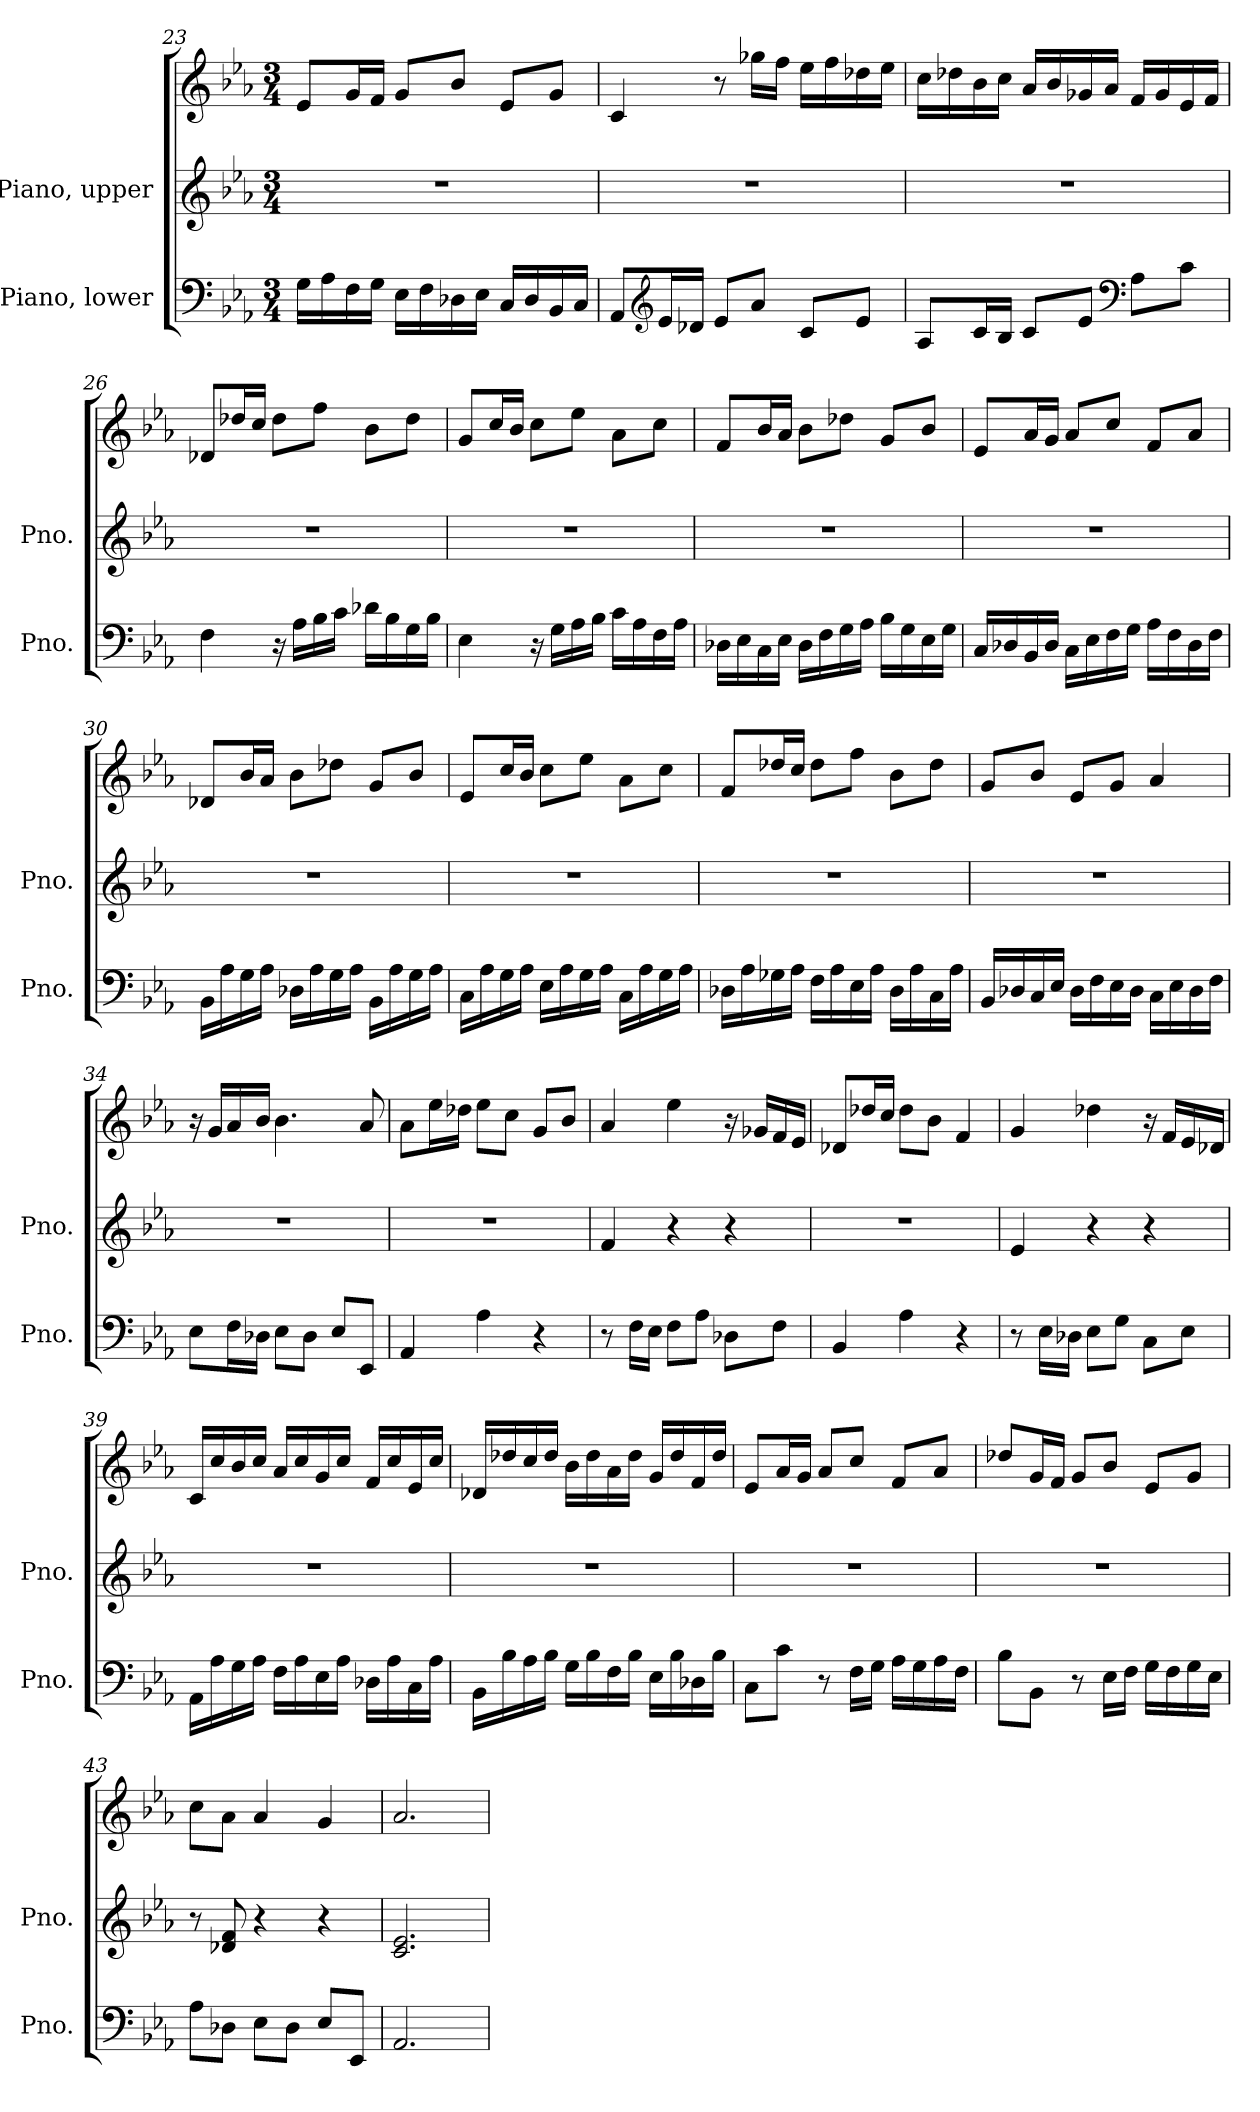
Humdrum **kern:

**kern	**kern	**kern
*part2	*part1	*part1
*staff3	*staff2	*staff1
*I"Piano, lower	*I"Piano, upper	*
*I'Pno.	*I'Pno.	*
*clefF4	*clefG2	*clefG2
*k[b-e-a-]	*k[b-e-a-]	*k[b-e-a-]
*M3/4	*M3/4	*M3/4
=23	=23	=23
16G\LL	2.r	8e-/L
16A-\	.	.
16F\	.	16g/L
16G\JJ	.	16f/JJ
16E-\LL	.	8g/L
16F\	.	.
16D-X\	.	8b-/J
16E-\JJ	.	.
16C/LL	.	8e-/L
16D-/	.	.
16BB-/	.	8g/J
16C/JJ	.	.
!!LO:LB:g=z
=24	=24	=24
8AA-/L	2.r	4c/
*clefG2	*	*
16e-/L	.	.
16d-X/JJ	.	.
8e-/L	.	8r
8a-/J	.	16gg-X\LL
.	.	16ff\JJ
8c/L	.	16ee-\LL
.	.	16ff\
8e-/J	.	16dd-X\
.	.	16ee-\JJ
=25	=25	=25
8A-/L	2.r	16cc\LL
.	.	16dd-X\
16c/L	.	16b-\
16B-/JJ	.	16cc\JJ
8c/L	.	16a-/LL
.	.	16b-/
8e-/J	.	16g-X/
.	.	16a-/JJ
*clefF4	*	*
8A-\L	.	16f/LL
.	.	16g-/
8c\J	.	16e-/
.	.	16f/JJ
=26	=26	=26
4F\	2.r	8d-X/L
.	.	16dd-X/L
.	.	16cc/JJ
16r	.	8dd-\L
16A-\LL	.	.
16B-\	.	8ff\J
16c\JJ	.	.
16d-X\LL	.	8b-\L
16B-\	.	.
16G\	.	8dd-\J
16B-\JJ	.	.
!!LO:PB:g=z
=27	=27	=27
4E-\	2.r	8g/L
.	.	16cc/L
.	.	16b-/JJ
16r	.	8cc\L
16G\LL	.	.
16A-\	.	8ee-\J
16B-\JJ	.	.
16c\LL	.	8a-\L
16A-\	.	.
16F\	.	8cc\J
16A-\JJ	.	.
=28	=28	=28
16D-X\LL	2.r	8f/L
16E-\	.	.
16C\	.	16b-/L
16E-\JJ	.	16a-/JJ
16D-\LL	.	8b-\L
16F\	.	.
16G\	.	8dd-X\J
16A-\JJ	.	.
16B-\LL	.	8g/L
16G\	.	.
16E-\	.	8b-/J
16G\JJ	.	.
=29	=29	=29
16C/LL	2.r	8e-/L
16D-X/	.	.
16BB-/	.	16a-/L
16D-/JJ	.	16g/JJ
16C\LL	.	8a-/L
16E-\	.	.
16F\	.	8cc/J
16G\JJ	.	.
16A-\LL	.	8f/L
16F\	.	.
16D-\	.	8a-/J
16F\JJ	.	.
!!LO:LB:g=z
=30	=30	=30
16BB-\LL	2.r	8d-X/L
16A-\	.	.
16G\	.	16b-/L
16A-\JJ	.	16a-/JJ
16D-X\LL	.	8b-\L
16A-\	.	.
16G\	.	8dd-X\J
16A-\JJ	.	.
16BB-\LL	.	8g/L
16A-\	.	.
16G\	.	8b-/J
16A-\JJ	.	.
=31	=31	=31
16C\LL	2.r	8e-/L
16A-\	.	.
16G\	.	16cc/L
16A-\JJ	.	16b-/JJ
16E-\LL	.	8cc\L
16A-\	.	.
16G\	.	8ee-\J
16A-\JJ	.	.
16C\LL	.	8a-\L
16A-\	.	.
16G\	.	8cc\J
16A-\JJ	.	.
=32	=32	=32
16D-X\LL	2.r	8f/L
16A-\	.	.
16G-X\	.	16dd-X/L
16A-\JJ	.	16cc/JJ
16F\LL	.	8dd-\L
16A-\	.	.
16E-\	.	8ff\J
16A-\JJ	.	.
16D-\LL	.	8b-\L
16A-\	.	.
16C\	.	8dd-\J
16A-\JJ	.	.
!!LO:LB:g=z
=33	=33	=33
16BB-/LL	2.r	8g/L
16D-X/	.	.
16C/	.	8b-/J
16E-/JJ	.	.
16D-\LL	.	8e-/L
16F\	.	.
16E-\	.	8g/J
16D-\JJ	.	.
16C\LL	.	4a-/
16E-\	.	.
16D-\	.	.
16F\JJ	.	.
=34	=34	=34
8E-\L	2.r	16r
.	.	16g/LL
16F\L	.	16a-/
16D-X\JJ	.	16b-/JJ
8E-\L	.	4.b-\
8D-\J	.	.
8E-/L	.	.
8EE-/J	.	8a-/
=35	=35	=35
4AA-/	2.r	8a-\L
.	.	16ee-\L
.	.	16dd-X\JJ
4A-\	.	8ee-\L
.	.	8cc\J
4r	.	8g/L
.	.	8b-/J
=36	=36	=36
8r	4f/	4a-/
16F\LL	.	.
16E-\JJ	.	.
8F\L	4r	4ee-\
8A-\J	.	.
8D-X\L	4r	16r
.	.	16g-X/LL
8F\J	.	16f/
.	.	16e-/JJ
!!LO:LB:g=z
=37	=37	=37
4BB-/	2.r	8d-X/L
.	.	16dd-X/L
.	.	16cc/JJ
4A-\	.	8dd-\L
.	.	8b-\J
4r	.	4f/
=38	=38	=38
8r	4e-/	4g/
16E-\LL	.	.
16D-X\JJ	.	.
8E-\L	4r	4dd-X\
8G\J	.	.
8C\L	4r	16r
.	.	16f/LL
8E-\J	.	16e-/
.	.	16d-X/JJ
=39	=39	=39
16AA-\LL	2.r	16c/LL
16A-\	.	16cc/
16G\	.	16b-/
16A-\JJ	.	16cc/JJ
16F\LL	.	16a-/LL
16A-\	.	16cc/
16E-\	.	16g/
16A-\JJ	.	16cc/JJ
16D-X\LL	.	16f/LL
16A-\	.	16cc/
16C\	.	16e-/
16A-\JJ	.	16cc/JJ
!!LO:PB:g=z
=40	=40	=40
16BB-\LL	2.r	16d-X/LL
16B-\	.	16dd-X/
16A-\	.	16cc/
16B-\JJ	.	16dd-/JJ
16G\LL	.	16b-\LL
16B-\	.	16dd-\
16F\	.	16a-\
16B-\JJ	.	16dd-\JJ
16E-\LL	.	16g/LL
16B-\	.	16dd-/
16D-X\	.	16f/
16B-\JJ	.	16dd-/JJ
=41	=41	=41
8C\L	2.r	8e-/L
8c\J	.	16a-/L
.	.	16g/JJ
8r	.	8a-/L
16F\LL	.	8cc/J
16G\JJ	.	.
16A-\LL	.	8f/L
16G\	.	.
16A-\	.	8a-/J
16F\JJ	.	.
=42	=42	=42
8B-\L	2.r	8dd-X/L
8BB-\J	.	16g/L
.	.	16f/JJ
8r	.	8g/L
16E-\LL	.	8b-/J
16F\JJ	.	.
16G\LL	.	8e-/L
16F\	.	.
16G\	.	8g/J
16E-\JJ	.	.
!!LO:LB:g=z
=43	=43	=43
8A-\L	8r	8cc\L
8D-X\J	8d-X/ 8f/	8a-\J
8E-\L	4r	4a-/
8D-\J	.	.
8E-/L	4r	4g/
8EE-/J	.	.
=44	=44	=44
2.AA-/	2.c/ 2.e-/	2.a-/
=	=	=
*-	*-	*-
